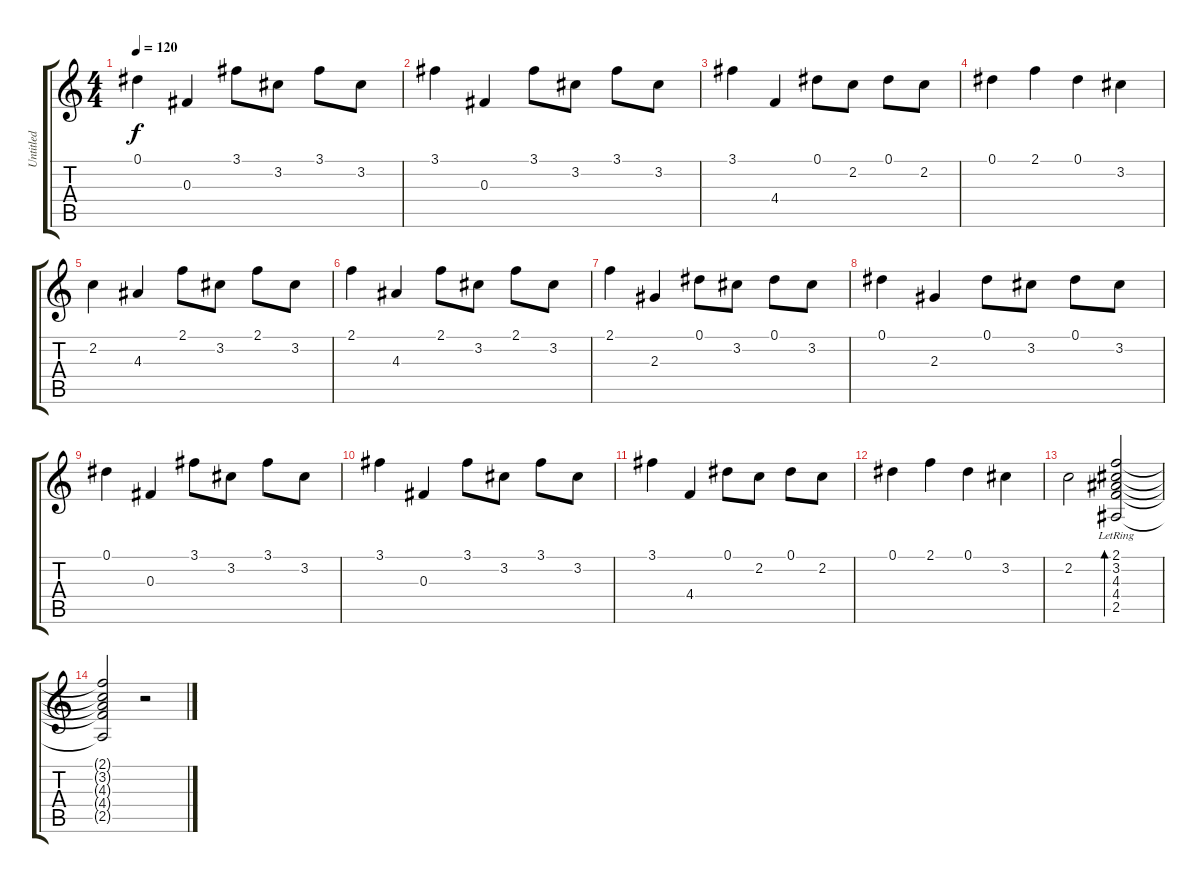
\track ("Untitled" "Untitled") {instrument acousticguitarsteel}
\staff {score tabs}
\tuning (Eb4 Bb3 Gb3 Db3 Ab2 Eb2) {hide}
\ts (4 4)
\tempo 120
\clef g2
\ks c
0.1.4{dy f} 0.3.4 3.1.8 3.2.8 3.1.8 3.2.8 |
3.1.4 0.3.4 3.1.8 3.2.8 3.1.8 3.2.8 |
3.1.4 4.4.4 0.1.8 2.2.8 0.1.8 2.2.8 |
0.1.4 2.1.4 0.1.4 3.2.4 |
2.2.4 4.3.4 2.1.8 3.2.8 2.1.8 3.2.8 |
2.1.4 4.3.4 2.1.8 3.2.8 2.1.8 3.2.8 |
2.1.4 2.3.4 0.1.8 3.2.8 0.1.8 3.2.8 |
0.1.4 2.3.4 0.1.8 3.2.8 0.1.8 3.2.8 |
0.1.4 0.3.4 3.1.8 3.2.8 3.1.8 3.2.8 |
3.1.4 0.3.4 3.1.8 3.2.8 3.1.8 3.2.8 |
3.1.4 4.4.4 0.1.8 2.2.8 0.1.8 2.2.8 |
0.1.4 2.1.4 0.1.4 3.2.4 |
2.2.2 (2.1{lr} 3.2{lr} 4.3{lr} 4.4{lr} 2.5{lr}).2{bd 30} |
(2.1{t} 3.2{t} 4.3{t} 4.4{t} 2.5{t}).2 r.2
